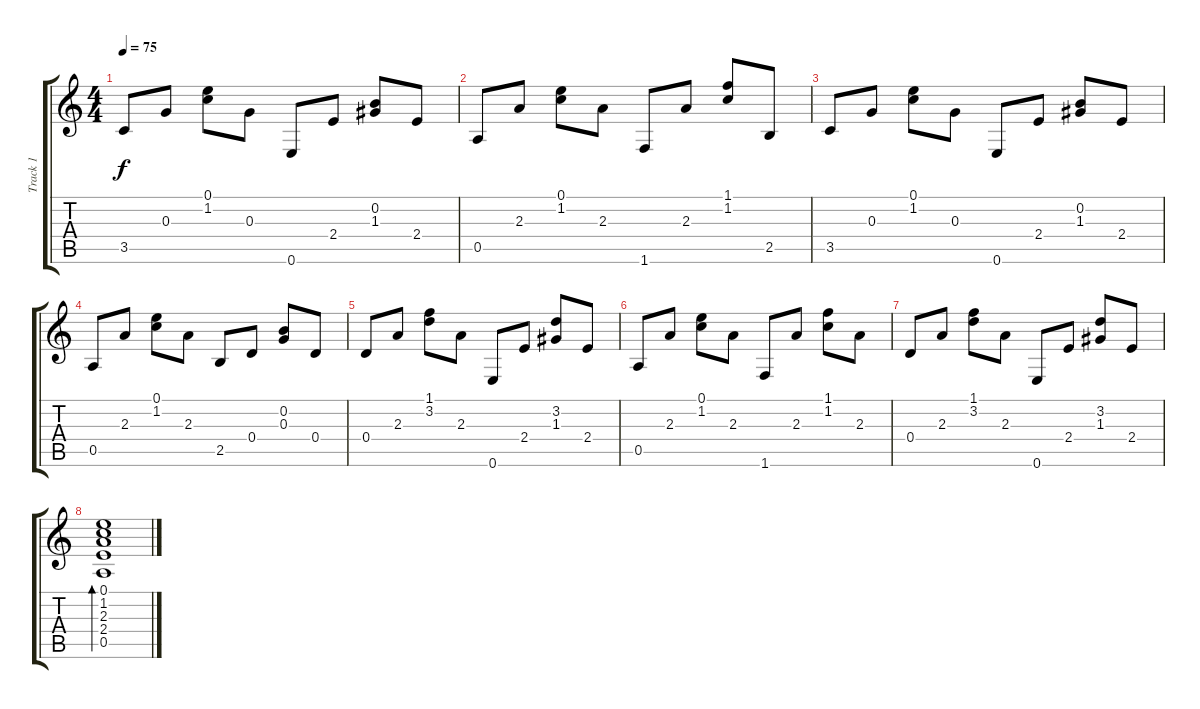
\track ("Track 1" "Track 1") {instrument acousticguitarsteel}
\staff {score tabs}
\tuning (E4 B3 G3 D3 A2 E2) {hide}
\ts (4 4)
\tempo 75
\clef g2
\ks c
3.5.8{dy f} 0.3.8 (0.1 1.2).8 0.3.8 0.6.8 2.4.8 (0.2 1.3).8 2.4.8 |
0.5.8 2.3.8 (0.1 1.2).8 2.3.8 1.6.8 2.3.8 (1.1 1.2).8 2.5.8 |
3.5.8 0.3.8 (0.1 1.2).8 0.3.8 0.6.8 2.4.8 (0.2 1.3).8 2.4.8 |
0.5.8 2.3.8 (0.1 1.2).8 2.3.8 2.5.8 0.4.8 (0.2 0.3).8 0.4.8 |
0.4.8 2.3.8 (1.1 3.2).8 2.3.8 0.6.8 2.4.8 (3.2 1.3).8 2.4.8 |
0.5.8 2.3.8 (0.1 1.2).8 2.3.8 1.6.8 2.3.8 (1.1 1.2).8 2.3.8 |
0.4.8 2.3.8 (1.1 3.2).8 2.3.8 0.6.8{txt ""} 2.4.8 (3.2 1.3).8 2.4.8 |
(0.1 1.2 2.3 2.4 0.5).1{bd 480}
